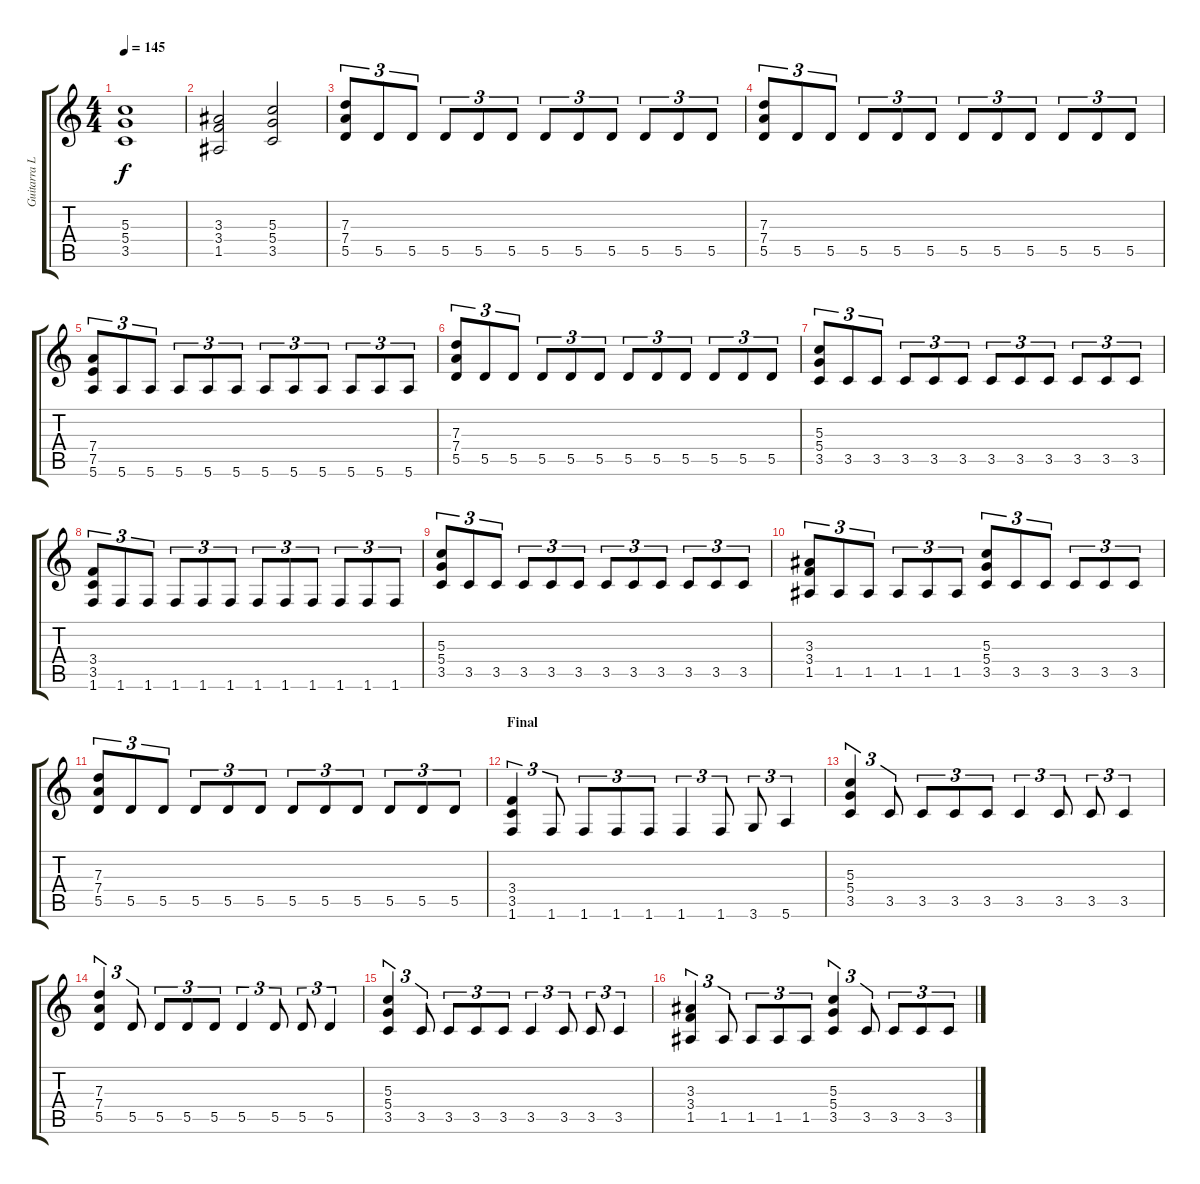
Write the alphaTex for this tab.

\track ("Guitarra Lider" "Guitarra L") {instrument distortionguitar}
\staff {score tabs}
\tuning (E4 B3 G3 D3 A2 E2) {hide}
\ts (4 4)
\tempo 145
\clef g2
\ks c
(5.3 5.4 3.5).1{dy f} |
(3.3 3.4 1.5).2 (5.3 5.4 3.5).2 |
(7.3 7.4 5.5).8{tu (3 2)} 5.5.8{tu (3 2)} 5.5.8{tu (3 2)} 5.5.8{tu (3 2)} 5.5.8{tu (3 2)} 5.5.8{tu (3 2)} 5.5.8{tu (3 2)} 5.5.8{tu (3 2)} 5.5.8{tu (3 2)} 5.5.8{tu (3 2)} 5.5.8{tu (3 2)} 5.5.8{tu (3 2)} |
(7.3 7.4 5.5).8{tu (3 2)} 5.5.8{tu (3 2)} 5.5.8{tu (3 2)} 5.5.8{tu (3 2)} 5.5.8{tu (3 2)} 5.5.8{tu (3 2)} 5.5.8{tu (3 2)} 5.5.8{tu (3 2)} 5.5.8{tu (3 2)} 5.5.8{tu (3 2)} 5.5.8{tu (3 2)} 5.5.8{tu (3 2)} |
(7.4 7.5 5.6).8{tu (3 2)} 5.6.8{tu (3 2)} 5.6.8{tu (3 2)} 5.6.8{tu (3 2)} 5.6.8{tu (3 2)} 5.6.8{tu (3 2)} 5.6.8{tu (3 2)} 5.6.8{tu (3 2)} 5.6.8{tu (3 2)} 5.6.8{tu (3 2)} 5.6.8{tu (3 2)} 5.6.8{tu (3 2)} |
(7.3 7.4 5.5).8{tu (3 2)} 5.5.8{tu (3 2)} 5.5.8{tu (3 2)} 5.5.8{tu (3 2)} 5.5.8{tu (3 2)} 5.5.8{tu (3 2)} 5.5.8{tu (3 2)} 5.5.8{tu (3 2)} 5.5.8{tu (3 2)} 5.5.8{tu (3 2)} 5.5.8{tu (3 2)} 5.5.8{tu (3 2)} |
(5.3 5.4 3.5).8{tu (3 2)} 3.5.8{tu (3 2)} 3.5.8{tu (3 2)} 3.5.8{tu (3 2)} 3.5.8{tu (3 2)} 3.5.8{tu (3 2)} 3.5.8{tu (3 2)} 3.5.8{tu (3 2)} 3.5.8{tu (3 2)} 3.5.8{tu (3 2)} 3.5.8{tu (3 2)} 3.5.8{tu (3 2)} |
(3.4 3.5 1.6).8{tu (3 2)} 1.6.8{tu (3 2)} 1.6.8{tu (3 2)} 1.6.8{tu (3 2)} 1.6.8{tu (3 2)} 1.6.8{tu (3 2)} 1.6.8{tu (3 2)} 1.6.8{tu (3 2)} 1.6.8{tu (3 2)} 1.6.8{tu (3 2)} 1.6.8{tu (3 2)} 1.6.8{tu (3 2)} |
(5.3 5.4 3.5).8{tu (3 2)} 3.5.8{tu (3 2)} 3.5.8{tu (3 2)} 3.5.8{tu (3 2)} 3.5.8{tu (3 2)} 3.5.8{tu (3 2)} 3.5.8{tu (3 2)} 3.5.8{tu (3 2)} 3.5.8{tu (3 2)} 3.5.8{tu (3 2)} 3.5.8{tu (3 2)} 3.5.8{tu (3 2)} |
(3.3 3.4 1.5).8{tu (3 2)} 1.5.8{tu (3 2)} 1.5.8{tu (3 2)} 1.5.8{tu (3 2)} 1.5.8{tu (3 2)} 1.5.8{tu (3 2)} (5.3 5.4 3.5).8{tu (3 2)} 3.5.8{tu (3 2)} 3.5.8{tu (3 2)} 3.5.8{tu (3 2)} 3.5.8{tu (3 2)} 3.5.8{tu (3 2)} |
(7.3 7.4 5.5).8{tu (3 2)} 5.5.8{tu (3 2)} 5.5.8{tu (3 2)} 5.5.8{tu (3 2)} 5.5.8{tu (3 2)} 5.5.8{tu (3 2)} 5.5.8{tu (3 2)} 5.5.8{tu (3 2)} 5.5.8{tu (3 2)} 5.5.8{tu (3 2)} 5.5.8{tu (3 2)} 5.5.8{tu (3 2)} |
\section ("" "Final")
(3.4 3.5 1.6).4{tu (3 2)} 1.6.8{tu (3 2)} 1.6.8{tu (3 2)} 1.6.8{tu (3 2)} 1.6.8{tu (3 2)} 1.6.4{tu (3 2)} 1.6.8{tu (3 2)} 3.6.8{tu (3 2)} 5.6.4{tu (3 2)} |
(5.3 5.4 3.5).4{tu (3 2)} 3.5.8{tu (3 2)} 3.5.8{tu (3 2)} 3.5.8{tu (3 2)} 3.5.8{tu (3 2)} 3.5.4{tu (3 2)} 3.5.8{tu (3 2)} 3.5.8{tu (3 2)} 3.5.4{tu (3 2)} |
(7.3 7.4 5.5).4{tu (3 2)} 5.5.8{tu (3 2)} 5.5.8{tu (3 2)} 5.5.8{tu (3 2)} 5.5.8{tu (3 2)} 5.5.4{tu (3 2)} 5.5.8{tu (3 2)} 5.5.8{tu (3 2)} 5.5.4{tu (3 2)} |
(5.3 5.4 3.5).4{tu (3 2)} 3.5.8{tu (3 2)} 3.5.8{tu (3 2)} 3.5.8{tu (3 2)} 3.5.8{tu (3 2)} 3.5.4{tu (3 2)} 3.5.8{tu (3 2)} 3.5.8{tu (3 2)} 3.5.4{tu (3 2)} |
(3.3 3.4 1.5).4{tu (3 2)} 1.5.8{tu (3 2)} 1.5.8{tu (3 2)} 1.5.8{tu (3 2)} 1.5.8{tu (3 2)} (5.3 5.4 3.5).4{tu (3 2)} 3.5.8{tu (3 2)} 3.5.8{tu (3 2)} 3.5.8{tu (3 2)} 3.5.8{tu (3 2)}
